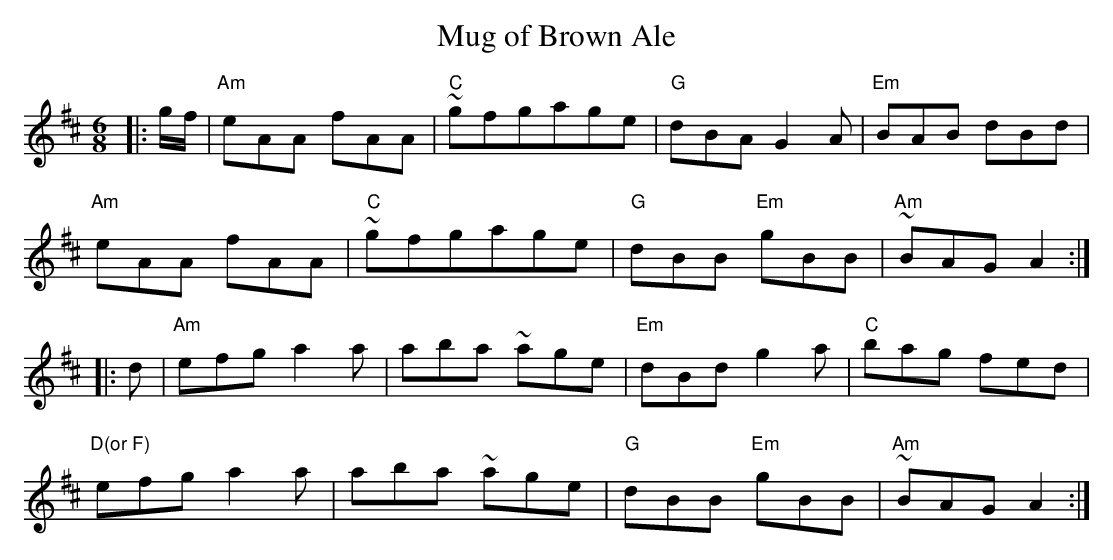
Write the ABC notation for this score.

X:1
T: Mug of Brown Ale
M: 6/8
L: 1/8
K: A Mix
|:g/f/|\
"Am"eAA fAA|"C"~gfgage|"G"dBA G2A|"Em"BAB dBd|
"Am"eAA fAA|"C"~gfgage|"G"dBB "Em"gBB|"Am"~BAG A2:|
|:d|\
"Am"efg a2a|aba ~age|"Em"dBd g2a|"C"bag fed|
"D(or F)"efg a2a|aba ~age|"G"dBB "Em"gBB|"Am"~BAG A2:|
